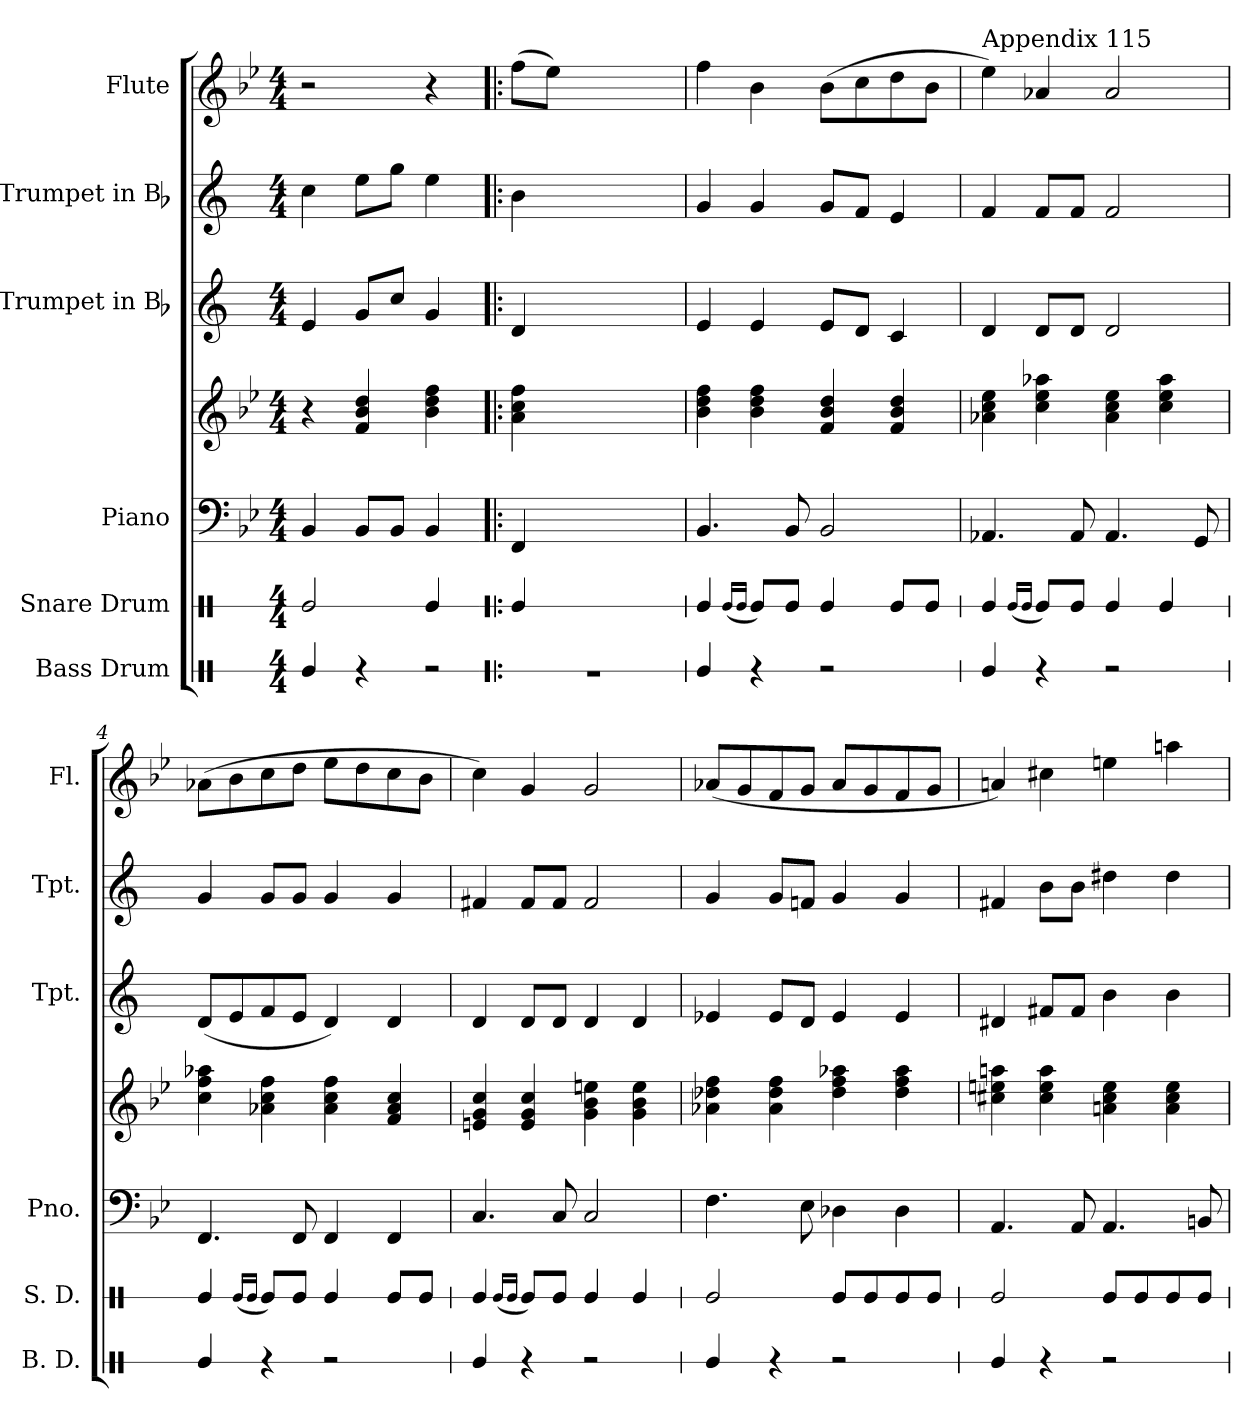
**kern	**kern	**kern	**kern	**kern	**kern	**kern
*part6	*part5	*part4	*part4	*part3	*part2	*part1
*staff7	*staff6	*staff5	*staff4	*staff3	*staff2	*staff1
*I"Bass Drum	*I"Snare Drum	*I"Piano	*	*I"Trumpet in Bb	*I"Trumpet in Bb	*I"Flute
*I'B. D.	*I'S. D.	*I'Pno.	*	*I'Tpt.	*I'Tpt.	*I'Fl.
!!LO:PB:g=z
*stria1	*stria1	*	*	*	*	*
*clefX	*clefX	*clefF4	*clefG2	*clefG2	*clefG2	*clefG2
*	*	*	*	*ITrd1c2	*ITrd1c2	*
*k[]	*k[]	*k[b-e-]	*k[b-e-]	*k[b-e-]	*k[b-e-]	*k[b-e-]
*C:	*C:	*B-:	*B-:	*B-:	*B-:	*B-:
*M4/4	*M4/4	*M4/4	*M4/4	*M4/4	*M4/4	*M4/4
*MM144	*MM144	*MM144	*MM144	*MM144	*MM144	*MM144
=1	=1	=1	=1	=1	=1	=1
4Rei/	2Rei/	4BB-i/	4r	4di/	4b-i\	2r
4r	.	8BB-i/L	4fi/ 4b-i 4ddi	8fi/L	8ddi\L	.
.	.	8BB-i/J	.	8b-i/J	8ffi\J	.
!LO:N:vis=2	!	!	!	!	!	!
4r	4Rei/	4BB-i/	4b-i\ 4ddi 4ffi	4fi/	4ddi\	4r
=1X1!|:	=1X1!|:	=1X1!|:	=1X1!|:	=1X1!|:	=1X1!|:	=1X1!|:
!LO:N:vis=1	!	!	!	!	!	!
1r	4Rei/	4FFi/	4ai\ 4cci 4ffi	4ci/	4ai\	(8ffi\L
.	.	.	.	.	.	8ee-i\J)
.	2.ryy	2.ryy	2.ryy	2.ryy	2.ryy	2.ryy
=2	=2	=2	=2	=2	=2	=2
4Rei/	4Rei/	4.BB-i/	4b-i\ 4ddi 4ffi	4di/	4fi/	4ffi\
.	(16qRei/LL	.	.	.	.	.
.	16qRei/JJ	.	.	.	.	.
4r	8Rei/L)	.	4b-i\ 4ddi 4ffi	4di/	4fi/	4b-i\
.	8Rei/J	8BB-i/	.	.	.	.
2r	4Rei/	2BB-i/	4fi/ 4b-i 4ddi	8di/L	8fi/L	(8b-i\L
.	.	.	.	8ci/J	8e-i/J	8cci\
.	8Rei/L	.	4fi/ 4b-i 4ddi	4B-i/	4di/	8ddi\
.	8Rei/J	.	.	.	.	8b-i\J
=3	=3	=3	=3	=3	=3	=3
!	!	!	!	!	!	!LO:TX:a:t=Appendix 115
4Rei/	4Rei/	4.AA-Xi/	4a-Xi\ 4cci 4ee-i	4ci/	4e-i/	4ee-i\)
.	(16qRei/LL	.	.	.	.	.
.	16qRei/JJ	.	.	.	.	.
4r	8Rei/L)	.	4cci\ 4ee-i 4aa-Xi	8ci/L	8e-i/L	4a-Xi/
.	8Rei/J	8AA-i/	.	8ci/J	8e-i/J	.
2r	4Rei/	4.AA-i/	4a-i\ 4cci 4ee-i	2ci/	2e-i/	2a-i/
.	4Rei/	.	4cci\ 4ee-i 4aa-i	.	.	.
.	.	8GGi/	.	.	.	.
=4	=4	=4	=4	=4	=4	=4
4Rei/	4Rei/	4.FFi/	4cci\ 4ffi 4aa-Xi	(8ci/L	4fi/	(8a-Xi\L
.	.	.	.	8di/	.	8b-i\
.	(16qRei/LL	.	.	.	.	.
.	16qRei/JJ	.	.	.	.	.
4r	8Rei/L)	.	4a-Xi\ 4cci 4ffi	8e-i/	8fi/L	8cci\
.	8Rei/J	8FFi/	.	8di/J	8fi/J	8ddi\J
2r	4Rei/	4FFi/	4a-i\ 4cci 4ffi	4ci/)	4fi/	8ee-i\L
.	.	.	.	.	.	8ddi\
.	8Rei/L	4FFi/	4fi/ 4a-i 4cci	4ci/	4fi/	8cci\
.	8Rei/J	.	.	.	.	8b-i\J
=5	=5	=5	=5	=5	=5	=5
4Rei/	4Rei/	4.Ci/	4eni/ 4gi 4cci	4ci/	4eni/	4cci\)
.	(16qRei/LL	.	.	.	.	.
.	16qRei/JJ	.	.	.	.	.
4r	8Rei/L)	.	4ei/ 4gi 4cci	8ci/L	8ei/L	4gi/
.	8Rei/J	8Ci/	.	8ci/J	8ei/J	.
2r	4Rei/	2Ci/	4gi\ 4b-i 4eeni	4ci/	2ei/	2gi/
.	4Rei/	.	4gi\ 4b-i 4eei	4ci/	.	.
=6	=6	=6	=6	=6	=6	=6
4Rei/	2Rei/	4.Fi\	4a-Xi\ 4dd-Xi 4ffi	4d-Xi/	4fi/	(8a-Xi/L
.	.	.	.	.	.	8gi/
4r	.	.	4a-i\ 4dd-i 4ffi	8d-i/L	8fi/L	8fi/
.	.	8E-i\	.	8ci/J	8e-Xi/J	8gi/J
2r	8Rei/L	4D-Xi\	4dd-i\ 4ffi 4aa-Xi	4d-i/	4fi/	8a-i/L
.	8Rei/	.	.	.	.	8gi/
.	8Rei/	4D-i\	4dd-i\ 4ffi 4aa-i	4d-i/	4fi/	8fi/
.	8Rei/J	.	.	.	.	8gi/J
!!LO:LB:g=z
=7	=7	=7	=7	=7	=7	=7
4Rei/	2Rei/	4.AAi/	4cc#Xi\ 4eeni 4aani	4c#Xi/	4eni/	4ani/)
4r	.	.	4cc#i\ 4eei 4aai	8eni/L	8ai\L	4cc#Xi\
.	.	8AAi/	.	8ei/J	8ai\J	.
2r	8Rei/L	4.AAi/	4ani\ 4cc#i 4eei	4ai\	4cc#Xi\	4eeni\
.	8Rei/	.	.	.	.	.
.	8Rei/	.	4ai\ 4cc#i 4eei	4ai\	4cc#i\	4aani\
.	8Rei/J	8BBni/	.	.	.	.
=	=	=	=	=	=	=
*-	*-	*-	*-	*-	*-	*-
